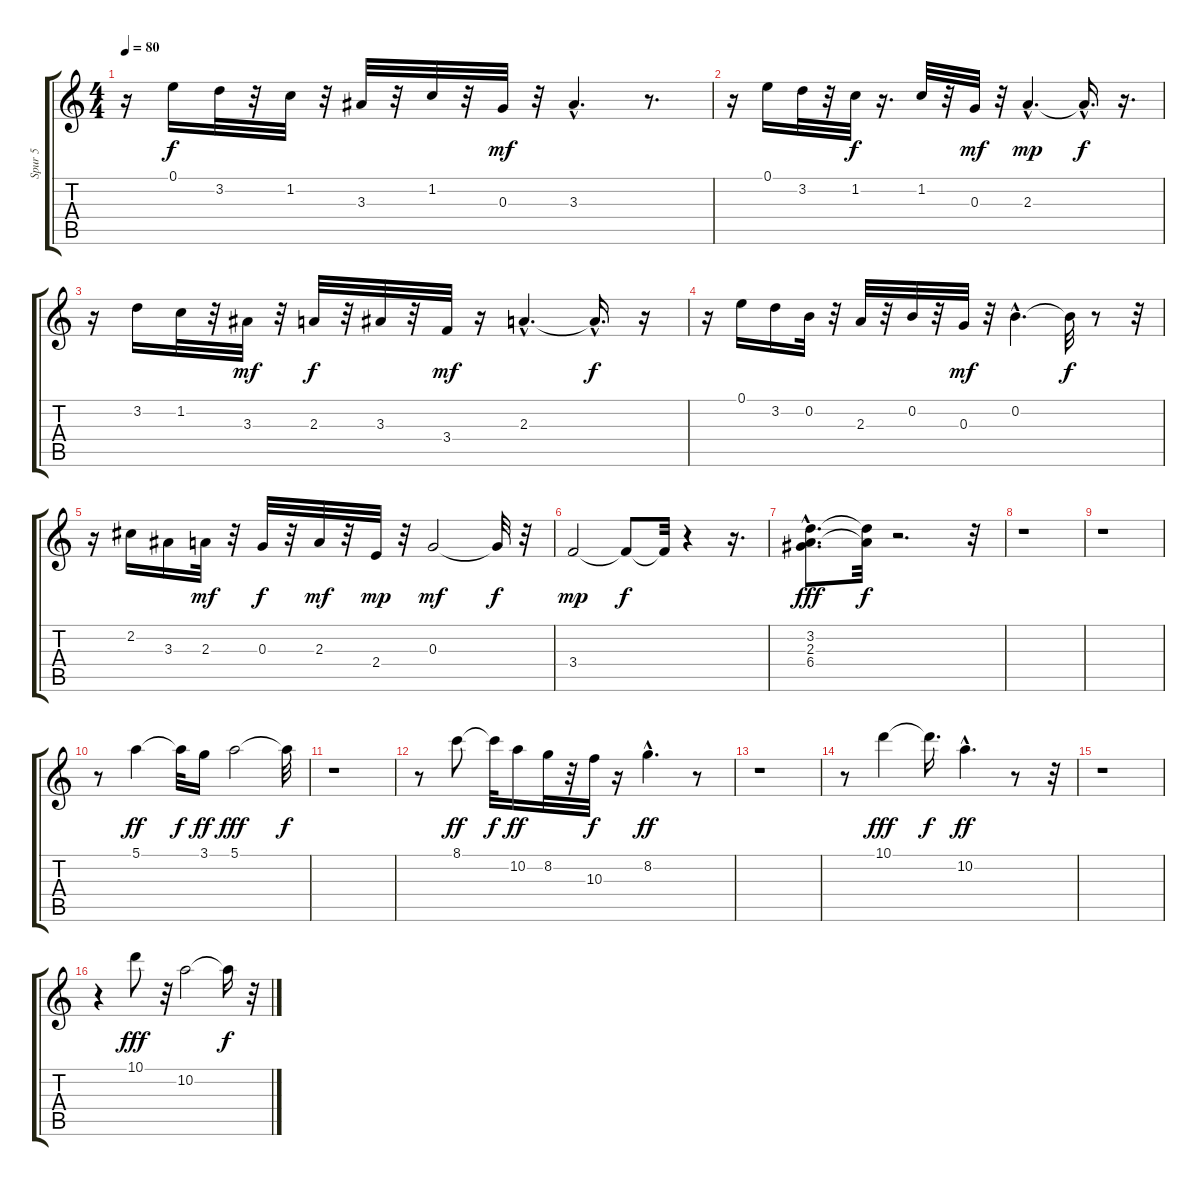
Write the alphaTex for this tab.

\track ("Spur 5" "Spur 5") {instrument distortionguitar}
\staff {score tabs}
\tuning (E4 B3 G3 D3 A2 E2) {hide}
\ts (4 4)
\tempo 80
\clef g2
\ks c
r.16{dy mf} 0.1.16{dy f} 3.2.32 r.32 1.2.32 r.32 3.3.32 r.32 1.2.32 r.32 0.3.32{dy mf} r.32 3.3{hac}.4{d} r.8{d} |
r.16 0.1.16 3.2.32 r.32 1.2.32{dy f} r.16{d} 1.2.32 r.32 0.3.32{dy mf} r.32 2.3{hac}.4{d dy mp} 2.3{hac t}.16{d dy f} r.16{d} |
r.16 3.2.16 1.2.32 r.32 3.3.32{dy mf} r.32 2.3.32{dy f} r.32 3.3.32 r.32 3.4.32{dy mf} r.16 2.3{hac}.4{d} 2.3{hac t}.16{d dy f} r.16 |
r.16 0.1.16 3.2.16 0.2.32 r.32 2.3.32 r.32 0.2.32 r.32 0.3.32{dy mf} r.32 0.2{hac}.4{d} 0.2{t}.32{dy f} r.8 r.32 |
r.16 2.2.16 3.3.16 2.3.32{dy mf} r.32 0.3.32{dy f} r.32 2.3.32{dy mf} r.32 2.4.32{dy mp} r.32 0.3.2{dy mf} 0.3{t}.32{dy f} r.32 |
3.4.2{dy mp} 3.4{t}.8{dy f} 3.4{t}.32 r.4 r.16{d} |
(3.2{hac} 2.3{hac} 6.4{hac}).8{d dy fff} (3.2{t} 2.3{t}).32{dy f} r.2{d} r.32 |
r.1 |
r.1 |
r.8 5.1.4{dy ff} 5.1{t}.32{dy f} 3.1.16{dy ff} 5.1.2{dy fff} 5.1{t}.32{dy f} |
r.1 |
r.8 8.1.8{dy ff} 8.1{t}.32{dy f} 10.2.16{dy ff} 8.2.32 r.32 10.3.32{dy f} r.16 8.2{hac}.4{d dy ff} r.8 |
r.1 |
r.8 10.1.4{dy fff} 10.1{t}.16{d dy f} 10.2{hac}.4{d dy ff} r.8 r.32 |
r.1 |
r.4 10.1.8{dy fff} r.32 10.2.2 10.2{t}.16{dy f} r.32
